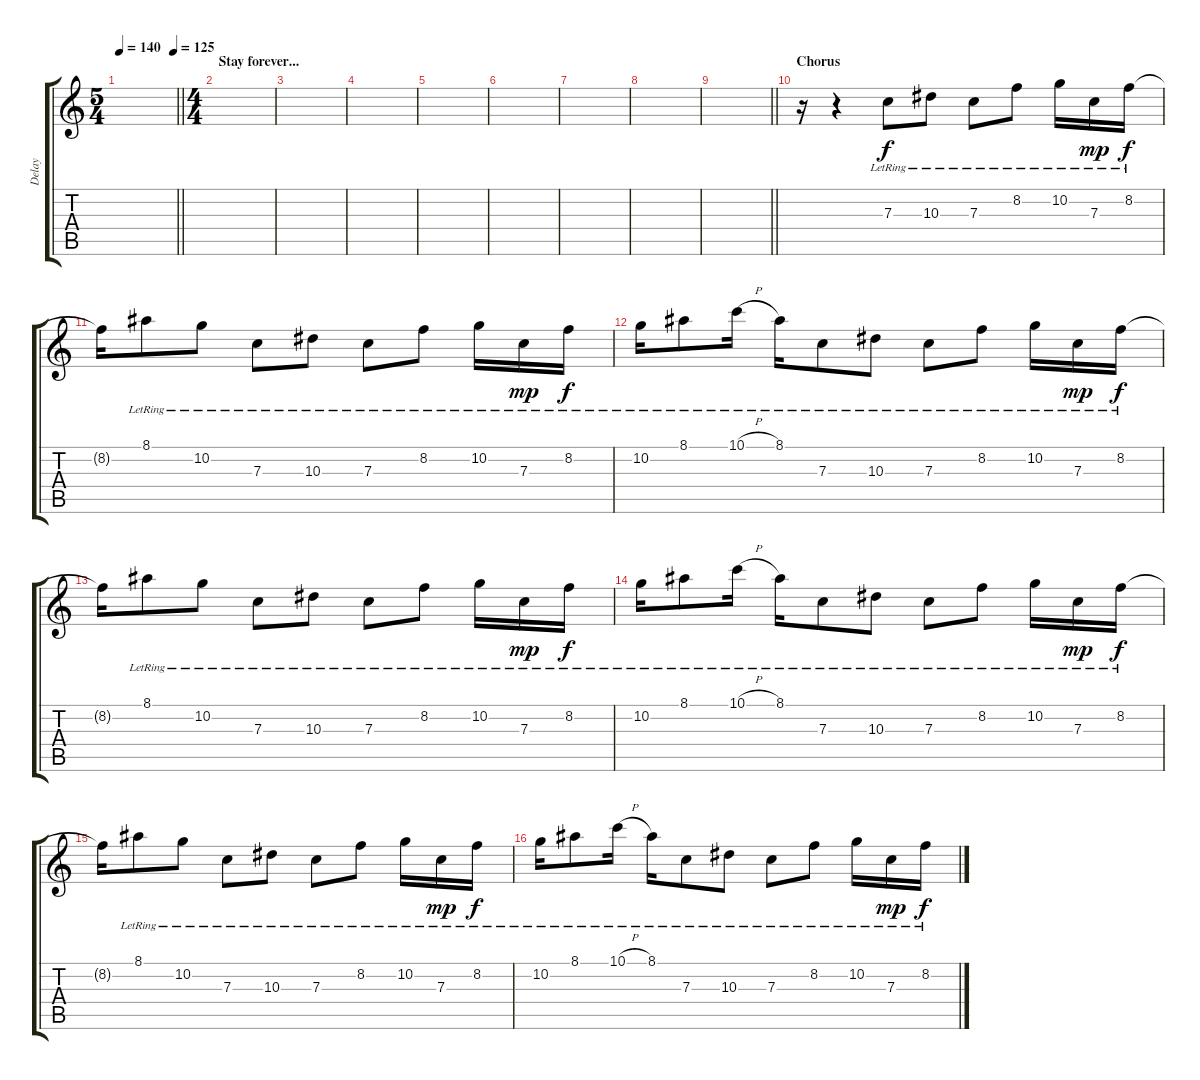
\track ("Delay" "Delay") {instrument electricguitarclean}
\staff {score tabs}
\tuning (D4 A3 F3 C3 G2 C2) {hide}
\ts (5 4)
\tempo 140
\tempo (125 0.95)
\clef g2
\barLineRight lightlight
\ks c
|
\ts (4 4)
\section ("" "Stay forever...")
|
|
|
|
|
|
|
\barLineRight lightlight
|
\section ("" "Chorus")
r.16 r.4 7.3{lr}.8{dy f} 10.3{lr}.8 7.3{lr}.8 8.2{lr}.8 10.2{lr}.16 7.3{lr}.16{dy mp} 8.2{lr}.16{dy f} |
8.2{t}.16 8.1{lr}.8 10.2{lr}.8 7.3{lr}.8 10.3{lr}.8 7.3{lr}.8 8.2{lr}.8 10.2{lr}.16 7.3{lr}.16{dy mp} 8.2{lr}.16{dy f} |
10.2{lr}.16 8.1{lr}.8 10.1{h lr}.16 8.1{lr}.16 7.3{lr}.8 10.3{lr}.8 7.3{lr}.8 8.2{lr}.8 10.2{lr}.16 7.3{lr}.16{dy mp} 8.2{lr}.16{dy f} |
8.2{t}.16 8.1{lr}.8 10.2{lr}.8 7.3{lr}.8 10.3{lr}.8 7.3{lr}.8 8.2{lr}.8 10.2{lr}.16 7.3{lr}.16{dy mp} 8.2{lr}.16{dy f} |
10.2{lr}.16 8.1{lr}.8 10.1{h lr}.16 8.1{lr}.16 7.3{lr}.8 10.3{lr}.8 7.3{lr}.8 8.2{lr}.8 10.2{lr}.16 7.3{lr}.16{dy mp} 8.2{lr}.16{dy f} |
8.2{t}.16 8.1{lr}.8 10.2{lr}.8 7.3{lr}.8 10.3{lr}.8 7.3{lr}.8 8.2{lr}.8 10.2{lr}.16 7.3{lr}.16{dy mp} 8.2{lr}.16{dy f} |
10.2{lr}.16 8.1{lr}.8 10.1{h lr}.16 8.1{lr}.16 7.3{lr}.8 10.3{lr}.8 7.3{lr}.8 8.2{lr}.8 10.2{lr}.16 7.3{lr}.16{dy mp} 8.2{lr}.16{dy f}
